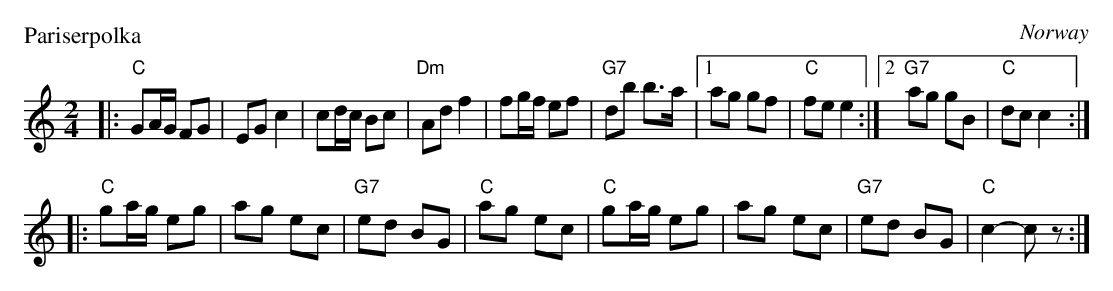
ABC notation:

X:1
P: Pariserpolka
O: Norway
M: 2/4
L: 1/8
K: C
|: "C"GA/G/ FG | EG c2 | cd/c/ Bc | "Dm"Ad  f2 | fg/f/ ef | "G7"db b>a |1 ag gf | "C"fe e2 :|2 "G7"ag gB | "C"dc c2 :|
|: "C"ga/g/ eg | ag ec | "G7"ed BG | "C"ag ec | "C"ga/g/ eg | ag ec | "G7"ed BG | "C"c2- cz :|
